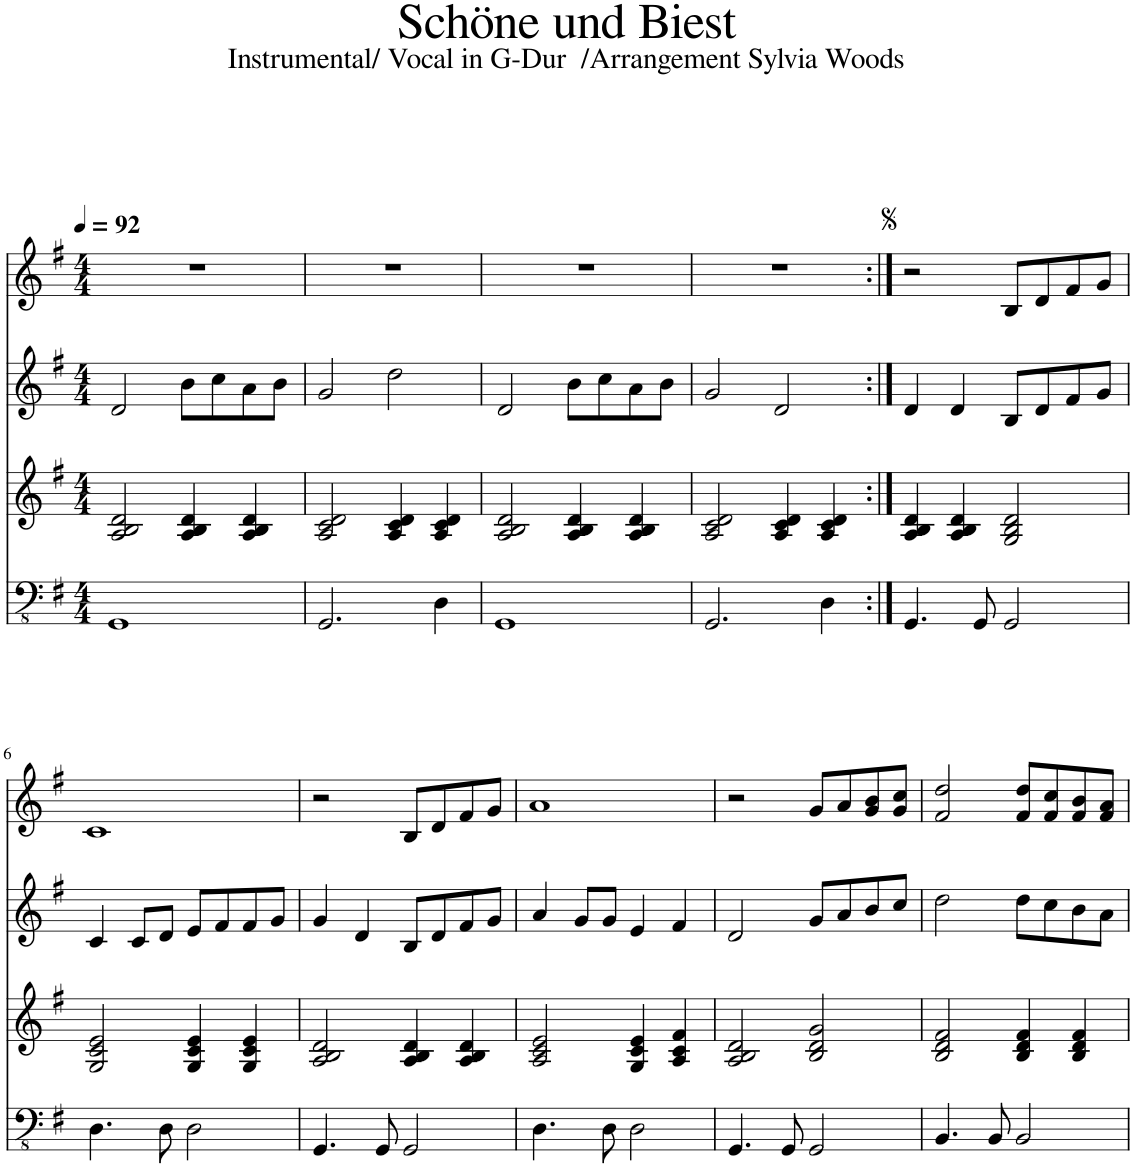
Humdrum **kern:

**kern	**kern	**kern	**kern
*part4	*part3	*part2	*part1
*staff4	*staff3	*staff2	*staff1
*I"Bass Gitarre	*I"Oboe	*I"Stimme	*I"Stimme
*	*I'Ob	*	*
*clefFv4	*clefG2	*clefG2	*clefG2
*k[f#]	*k[f#]	*k[f#]	*k[f#]
*M4/4	*M4/4	*M4/4	*M4/4
*MM92	*MM92	*MM92	*MM92
=1	=1	=1	=1
1GGG	2A/ 2B/ 2d/	2d/	1r
.	4A/ 4B/ 4d/	8b\L	.
.	.	8cc\	.
.	4A/ 4B/ 4d/	8a\	.
.	.	8b\J	.
=2	=2	=2	=2
2.GGG/	2A/ 2c/ 2d/	2g/	1r
.	4A/ 4c/ 4d/	2dd\	.
4DD\	4A/ 4c/ 4d/	.	.
=3	=3	=3	=3
1GGG	2A/ 2B/ 2d/	2d/	1r
.	4A/ 4B/ 4d/	8b\L	.
.	.	8cc\	.
.	4A/ 4B/ 4d/	8a\	.
.	.	8b\J	.
=4	=4	=4	=4
2.GGG/	2A/ 2c/ 2d/	2g/	1r
.	4A/ 4c/ 4d/	2d/	.
4DD\	4A/ 4c/ 4d/	.	.
=5:|!	=5:|!	=5:|!	=5:|!
4.GGG/	4A/ 4B/ 4d/	4d/	2r
.	4A/ 4B/ 4d/	4d/	.
8GGG/	.	.	.
2GGG/	2G/ 2B/ 2d/	8B/L	8B/L
.	.	8d/	8d/
.	.	8f#/	8f#/
.	.	8g/J	8g/J
!!LO:LB:g=z
=6	=6	=6	=6
4.DD\	2G/ 2c/ 2e/	4c/	1c
.	.	8c/L	.
8DD\	.	8d/J	.
2DD\	4G/ 4c/ 4e/	8e/L	.
.	.	8f#/	.
.	4G/ 4c/ 4e/	8f#/	.
.	.	8g/J	.
=7	=7	=7	=7
4.GGG/	2A/ 2B/ 2d/	4g/	2r
.	.	4d/	.
8GGG/	.	.	.
2GGG/	4A/ 4B/ 4d/	8B/L	8B/L
.	.	8d/	8d/
.	4A/ 4B/ 4d/	8f#/	8f#/
.	.	8g/J	8g/J
=8	=8	=8	=8
4.DD\	2A/ 2c/ 2e/	4a/	1a
.	.	8g/L	.
8DD\	.	8g/J	.
2DD\	4G/ 4c/ 4e/	4e/	.
.	4A/ 4c/ 4f#/	4f#/	.
=9	=9	=9	=9
4.GGG/	2A/ 2B/ 2d/	2d/	2r
8GGG/	.	.	.
2GGG/	2B/ 2d/ 2g/	8g/L	8g/L
.	.	8a/	8a/
.	.	8b/	8g/ 8b/
.	.	8cc/J	8g/ 8cc/J
=10	=10	=10	=10
4.BBB/	2B/ 2d/ 2f#/	2dd\	2f#/ 2dd/
8BBB/	.	.	.
2BBB/	4B/ 4d/ 4f#/	8dd\L	8f#/ 8dd/L
.	.	8cc\	8f#/ 8cc/
.	4B/ 4d/ 4f#/	8b\	8f#/ 8b/
.	.	8a\J	8f#/ 8a/J
=	=	=	=
*-	*-	*-	*-
